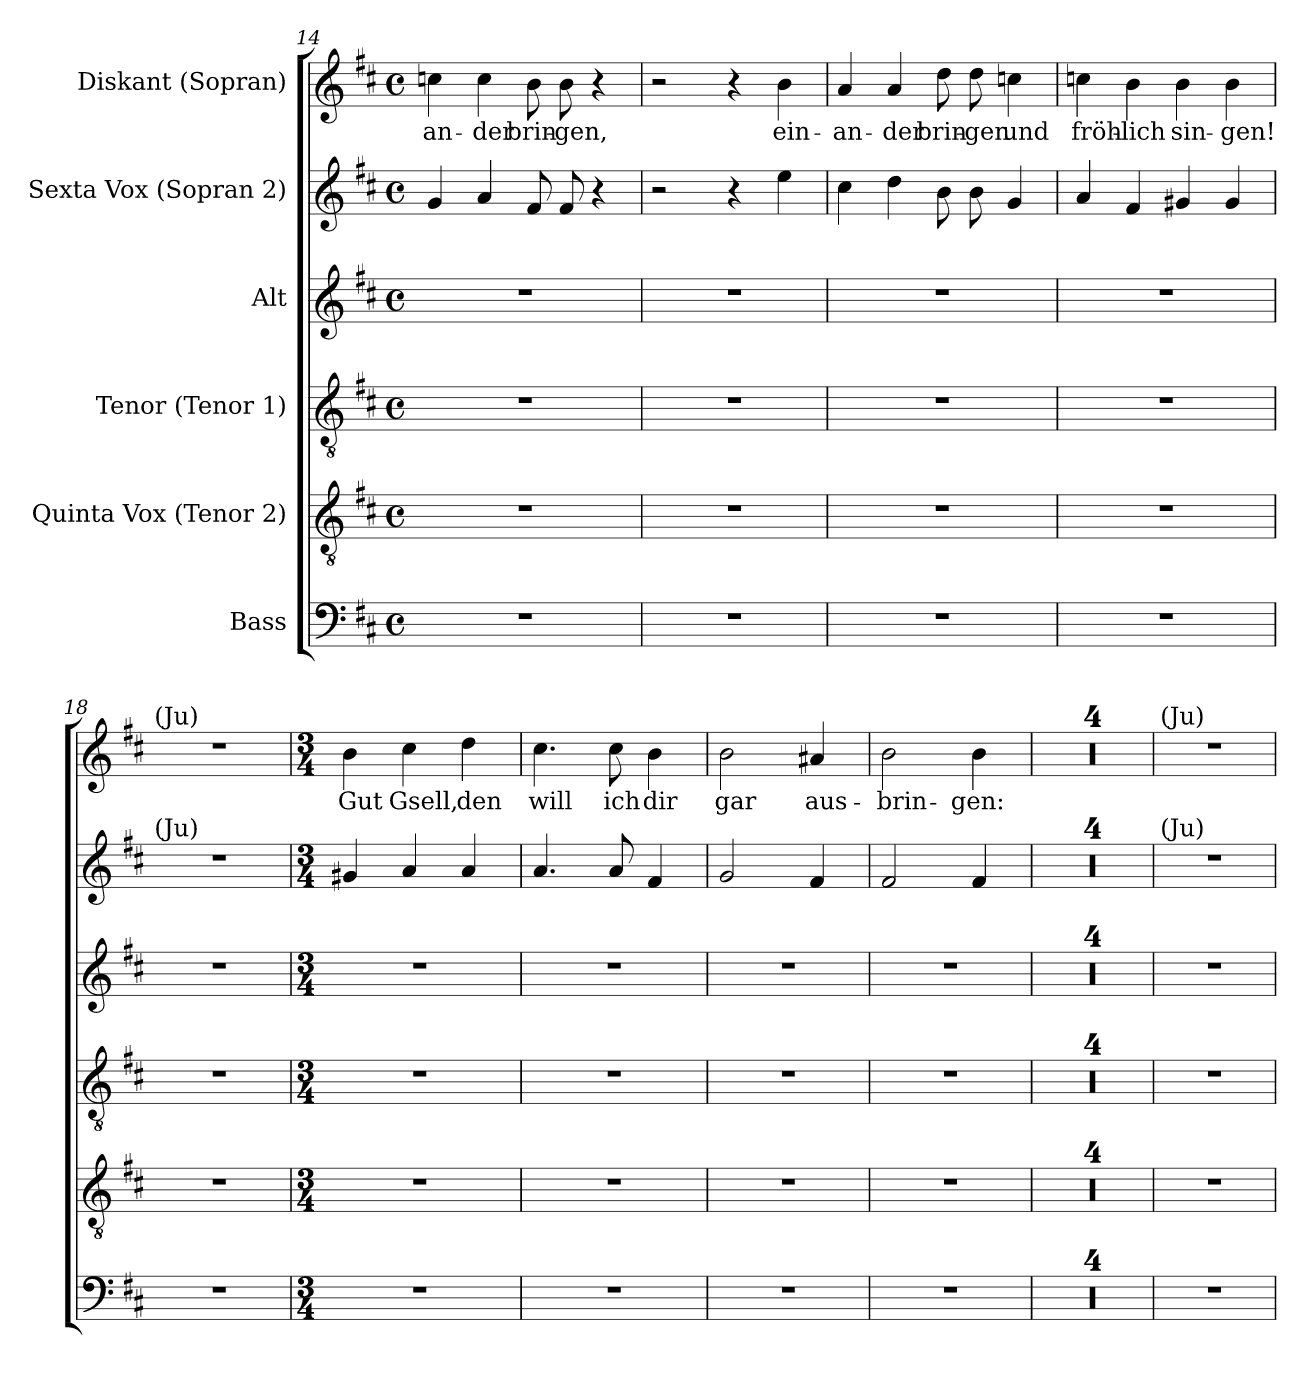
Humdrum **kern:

**kern	**kern	**kern	**kern	**kern	**kern	**text
*part6	*part5	*part4	*part3	*part2	*part1	*part1
*staff6	*staff5	*staff4	*staff3	*staff2	*staff1	*staff1
*I"Bass	*I"Quinta Vox (Tenor 2)	*I"Tenor (Tenor 1)	*I"Alt	*I"Sexta Vox (Sopran 2)	*I"Diskant (Sopran)	*
!!LO:LB:g=z
*clefF4	*clefGv2	*clefGv2	*clefG2	*clefG2	*clefG2	*
*k[f#c#]	*k[f#c#]	*k[f#c#]	*k[f#c#]	*k[f#c#]	*k[f#c#]	*
*M4/4	*M4/4	*M4/4	*M4/4	*M4/4	*M4/4	*
*met(c)	*met(c)	*met(c)	*met(c)	*met(c)	*met(c)	*
=14	=14	=14	=14	=14	=14	=14
!	!	!	!	!	!	!LO:LY:b
1r	1r	1r	1r	4g/	4ccn\	an-
!	!	!	!	!	!	!LO:LY:b
.	.	.	.	4a/	4cc\	der
!	!	!	!	!	!	!LO:LY:b
.	.	.	.	8f#/	8b\	brin-
!	!	!	!	!	!	!LO:LY:b
.	.	.	.	8f#/	8b\	gen,
.	.	.	.	4r	4r	.
=15	=15	=15	=15	=15	=15	=15
1r	1r	1r	1r	2r	2r	.
.	.	.	.	4r	4r	.
!	!	!	!	!	!	!LO:LY:b
.	.	.	.	4ee\	4b\	ein-
=16	=16	=16	=16	=16	=16	=16
!	!	!	!	!	!	!LO:LY:b
1r	1r	1r	1r	4cc#\	4a/	an-
!	!	!	!	!	!	!LO:LY:b
.	.	.	.	4dd\	4a/	der
!	!	!	!	!	!	!LO:LY:b
.	.	.	.	8b\	8dd\	brin-
!	!	!	!	!	!	!LO:LY:b
.	.	.	.	8b\	8dd\	-gen
!	!	!	!	!	!	!LO:LY:b
.	.	.	.	4g/	4ccn\	und
=17	=17	=17	=17	=17	=17	=17
!	!	!	!	!	!	!LO:LY:b
1r	1r	1r	1r	4a/	4ccn\	fröh-
!	!	!	!	!	!	!LO:LY:b
.	.	.	.	4f#/	4b\	-lich
!	!	!	!	!	!	!LO:LY:b
.	.	.	.	4g#X/	4b\	sin-
!	!	!	!	!	!	!LO:LY:b
.	.	.	.	4g#/	4b\	-gen!
=18	=18	=18	=18	=18	=18	=18
!	!	!	!	!	!LO:TX:a:t=(Ju)	!
!	!	!	!	!LO:TX:a:t=(Ju)	!	!
1r	1r	1r	1r	1r	1r	.
!!LO:LB:g=z
=19	=19	=19	=19	=19	=19	=19
*M3/4	*M3/4	*M3/4	*M3/4	*M3/4	*M3/4	*
!	!	!	!	!	!	!LO:LY:b
2.r	2.r	2.r	2.r	4g#X/	4b\	Gut
!	!	!	!	!	!	!LO:LY:b
.	.	.	.	4a/	4cc#\	Gsell,
!	!	!	!	!	!	!LO:LY:b
.	.	.	.	4a/	4dd\	den
=20	=20	=20	=20	=20	=20	=20
!	!	!	!	!	!	!LO:LY:b
2.r	2.r	2.r	2.r	4.a/	4.cc#\	will
!	!	!	!	!	!	!LO:LY:b
.	.	.	.	8a/	8cc#\	ich
!	!	!	!	!	!	!LO:LY:b
.	.	.	.	4f#/	4b\	dir
=21	=21	=21	=21	=21	=21	=21
!	!	!	!	!	!	!LO:LY:b
2.r	2.r	2.r	2.r	2g/	2b\	gar
!	!	!	!	!	!	!LO:LY:b
.	.	.	.	4f#/	4a#X/	aus-
=22	=22	=22	=22	=22	=22	=22
!	!	!	!	!	!	!LO:LY:b
2.r	2.r	2.r	2.r	2f#/	2b\	brin-
!	!	!	!	!	!	!LO:LY:b
.	.	.	.	4f#/	4b\	gen:
=23	=23	=23	=23	=23	=23	=23
2.r	2.r	2.r	2.r	2.r	2.r	.
=24	=24	=24	=24	=24	=24	=24
2.r	2.r	2.r	2.r	2.r	2.r	.
=25	=25	=25	=25	=25	=25	=25
2.r	2.r	2.r	2.r	2.r	2.r	.
=26	=26	=26	=26	=26	=26	=26
2.r	2.r	2.r	2.r	2.r	2.r	.
=27	=27	=27	=27	=27	=27	=27
!	!	!	!	!	!LO:TX:a:t=(Ju)	!
!	!	!	!	!LO:TX:a:t=(Ju)	!	!
2.r	2.r	2.r	2.r	2.r	2.r	.
=	=	=	=	=	=	=
*-	*-	*-	*-	*-	*-	*-
